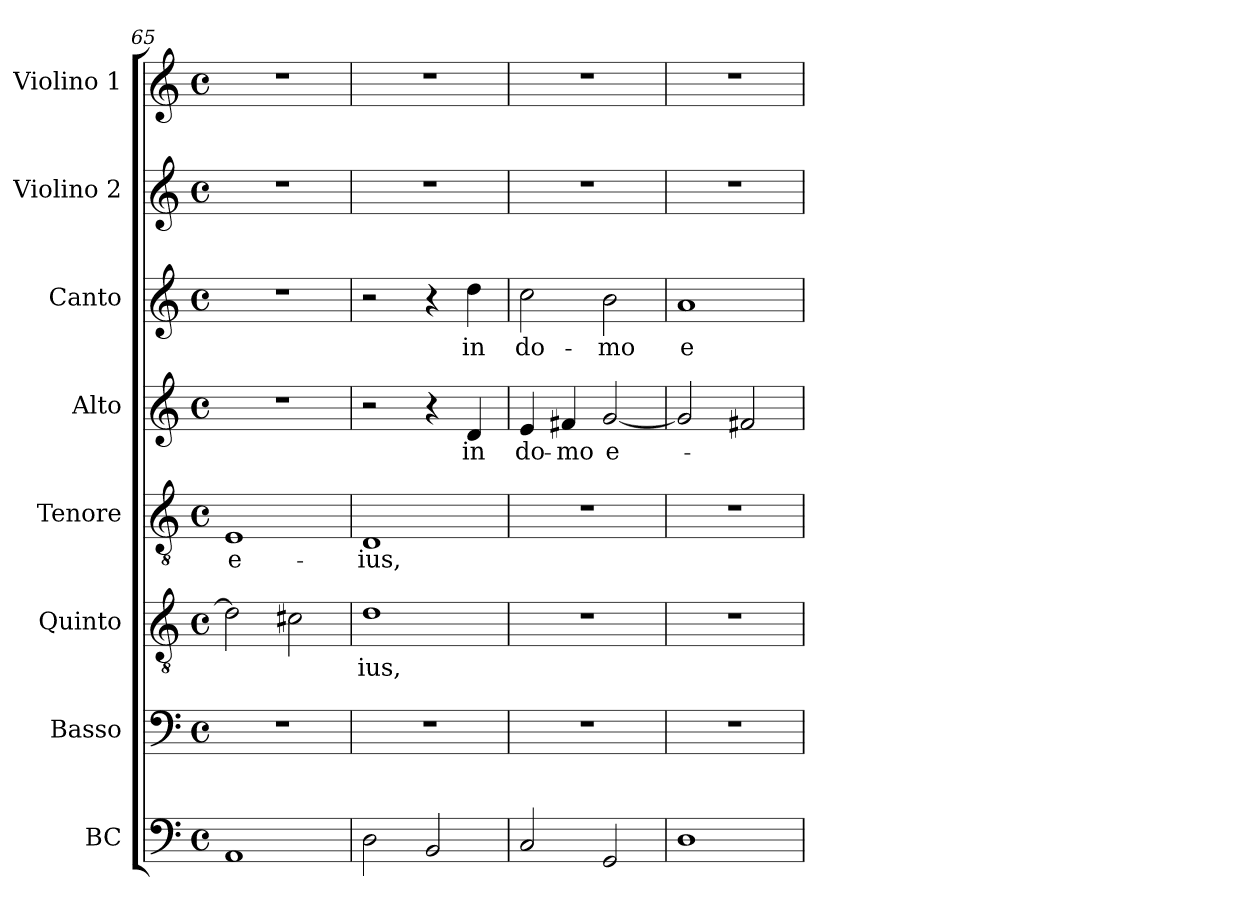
**kern	**kern	**kern	**text	**kern	**text	**kern	**text	**kern	**text	**kern	**kern
*part8	*part7	*part6	*part6	*part5	*part5	*part4	*part4	*part3	*part3	*part2	*part1
*staff8	*staff7	*staff6	*staff6	*staff5	*staff5	*staff4	*staff4	*staff3	*staff3	*staff2	*staff1
*I"BC	*I"Basso	*I"Quinto	*	*I"Tenore	*	*I"Alto	*	*I"Canto	*	*I"Violino 2	*I"Violino 1
*I'Bc	*I'B	*I'Q	*	*I'T	*	*I'A	*	*I'C	*	*I'V2	*I'V1
*clefF4	*clefF4	*clefGv2	*	*clefGv2	*	*clefG2	*	*clefG2	*	*clefG2	*clefG2
*k[]	*k[]	*k[]	*	*k[]	*	*k[]	*	*k[]	*	*k[]	*k[]
*C:	*C:	*C:	*	*C:	*	*C:	*	*C:	*	*C:	*C:
*M4/4	*M4/4	*M4/4	*	*M4/4	*	*M4/4	*	*M4/4	*	*M4/4	*M4/4
*met(c)	*met(c)	*met(c)	*	*met(c)	*	*met(c)	*	*met(c)	*	*met(c)	*met(c)
=65	=65	=65	=65	=65	=65	=65	=65	=65	=65	=65	=65
!	!	!	!	!	!LO:LY:b	!	!	!	!	!	!
1AA	1r	2d\]	.	1E	e-	1r	.	1r	.	1r	1r
.	.	2c#X\	.	.	.	.	.	.	.	.	.
=66	=66	=66	=66	=66	=66	=66	=66	=66	=66	=66	=66
!	!	!	!LO:LY:b	!	!LO:LY:b	!	!	!	!	!	!
2D\	1r	1d	-ius,	1D	-ius,	2r	.	2r	.	1r	1r
2BB/	.	.	.	.	.	4r	.	4r	.	.	.
!	!	!	!	!	!	!	!LO:LY:b	!	!LO:LY:b	!	!
.	.	.	.	.	.	4d/	in	4dd\	in	.	.
=67	=67	=67	=67	=67	=67	=67	=67	=67	=67	=67	=67
!	!	!	!	!	!	!	!LO:LY:b	!	!LO:LY:b	!	!
2C/	1r	1r	.	1r	.	4e/	do-	2cc\	do-	1r	1r
!	!	!	!	!	!	!	!LO:LY:b	!	!	!	!
.	.	.	.	.	.	4f#X/	-mo	.	.	.	.
!	!	!	!	!	!	!	!LO:LY:b	!	!LO:LY:b	!	!
2GG/	.	.	.	.	.	[2g/	e-	2b\	-mo	.	.
=68	=68	=68	=68	=68	=68	=68	=68	=68	=68	=68	=68
!	!	!	!	!	!	!	!	!	!LO:LY:b	!	!
1D	1r	1r	.	1r	.	2g/]	.	1a	e-	1r	1r
.	.	.	.	.	.	2f#X/	.	.	.	.	.
=	=	=	=	=	=	=	=	=	=	=	=
*-	*-	*-	*-	*-	*-	*-	*-	*-	*-	*-	*-
